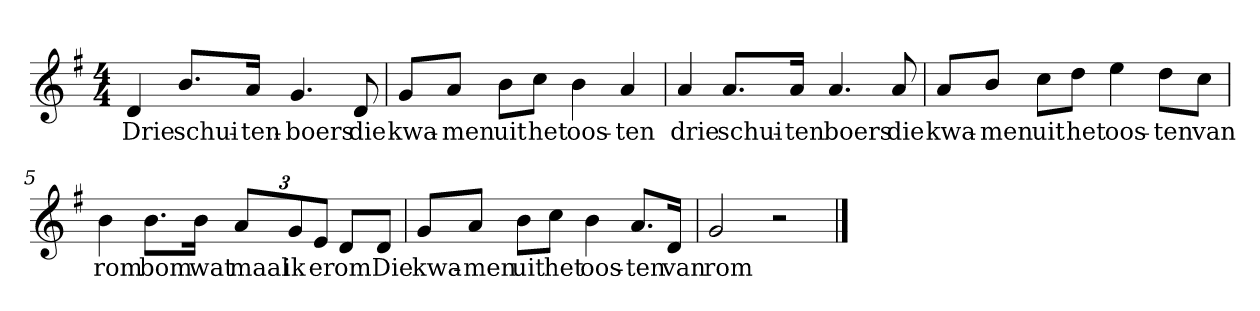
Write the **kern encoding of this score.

**kern	**text
*part1	*part1
*staff1	*staff1
*clefG2	*
*k[f#]	*
*G:	*
*M4/4	*
*MM120	*
=1	=1
4d	Drie
8.b/L	schui-
16a/Jk	-ten-
4.g	-boers
8d	die
=2	=2
8g/L	kwa-
8a/J	-men
8b\L	uit
8cc\J	het
4b	oos-
4a	-ten
=3	=3
4a	drie
8.a/L	schui-
16a/Jk	-ten
4.a	boers
8a	die
=4	=4
8a/L	kwa-
8b/J	-men
8cc\L	uit
8dd\J	het
4ee	oos-
8dd\L	-ten
8cc\J	van
=5	=5
4b	rom
8.b\L	bom
16b\Jk	wat
12a/L	maal
12g/	ik
12e/J	er
8d/L	om
8d/J	Die
=6	=6
8g/L	kwa-
8a/J	-men
8b\L	uit
8cc\J	het
4b	oos-
8.a/L	-ten
16d/Jk	van
=7	=7
2g	rom
2r	.
==	==
*-	*-
